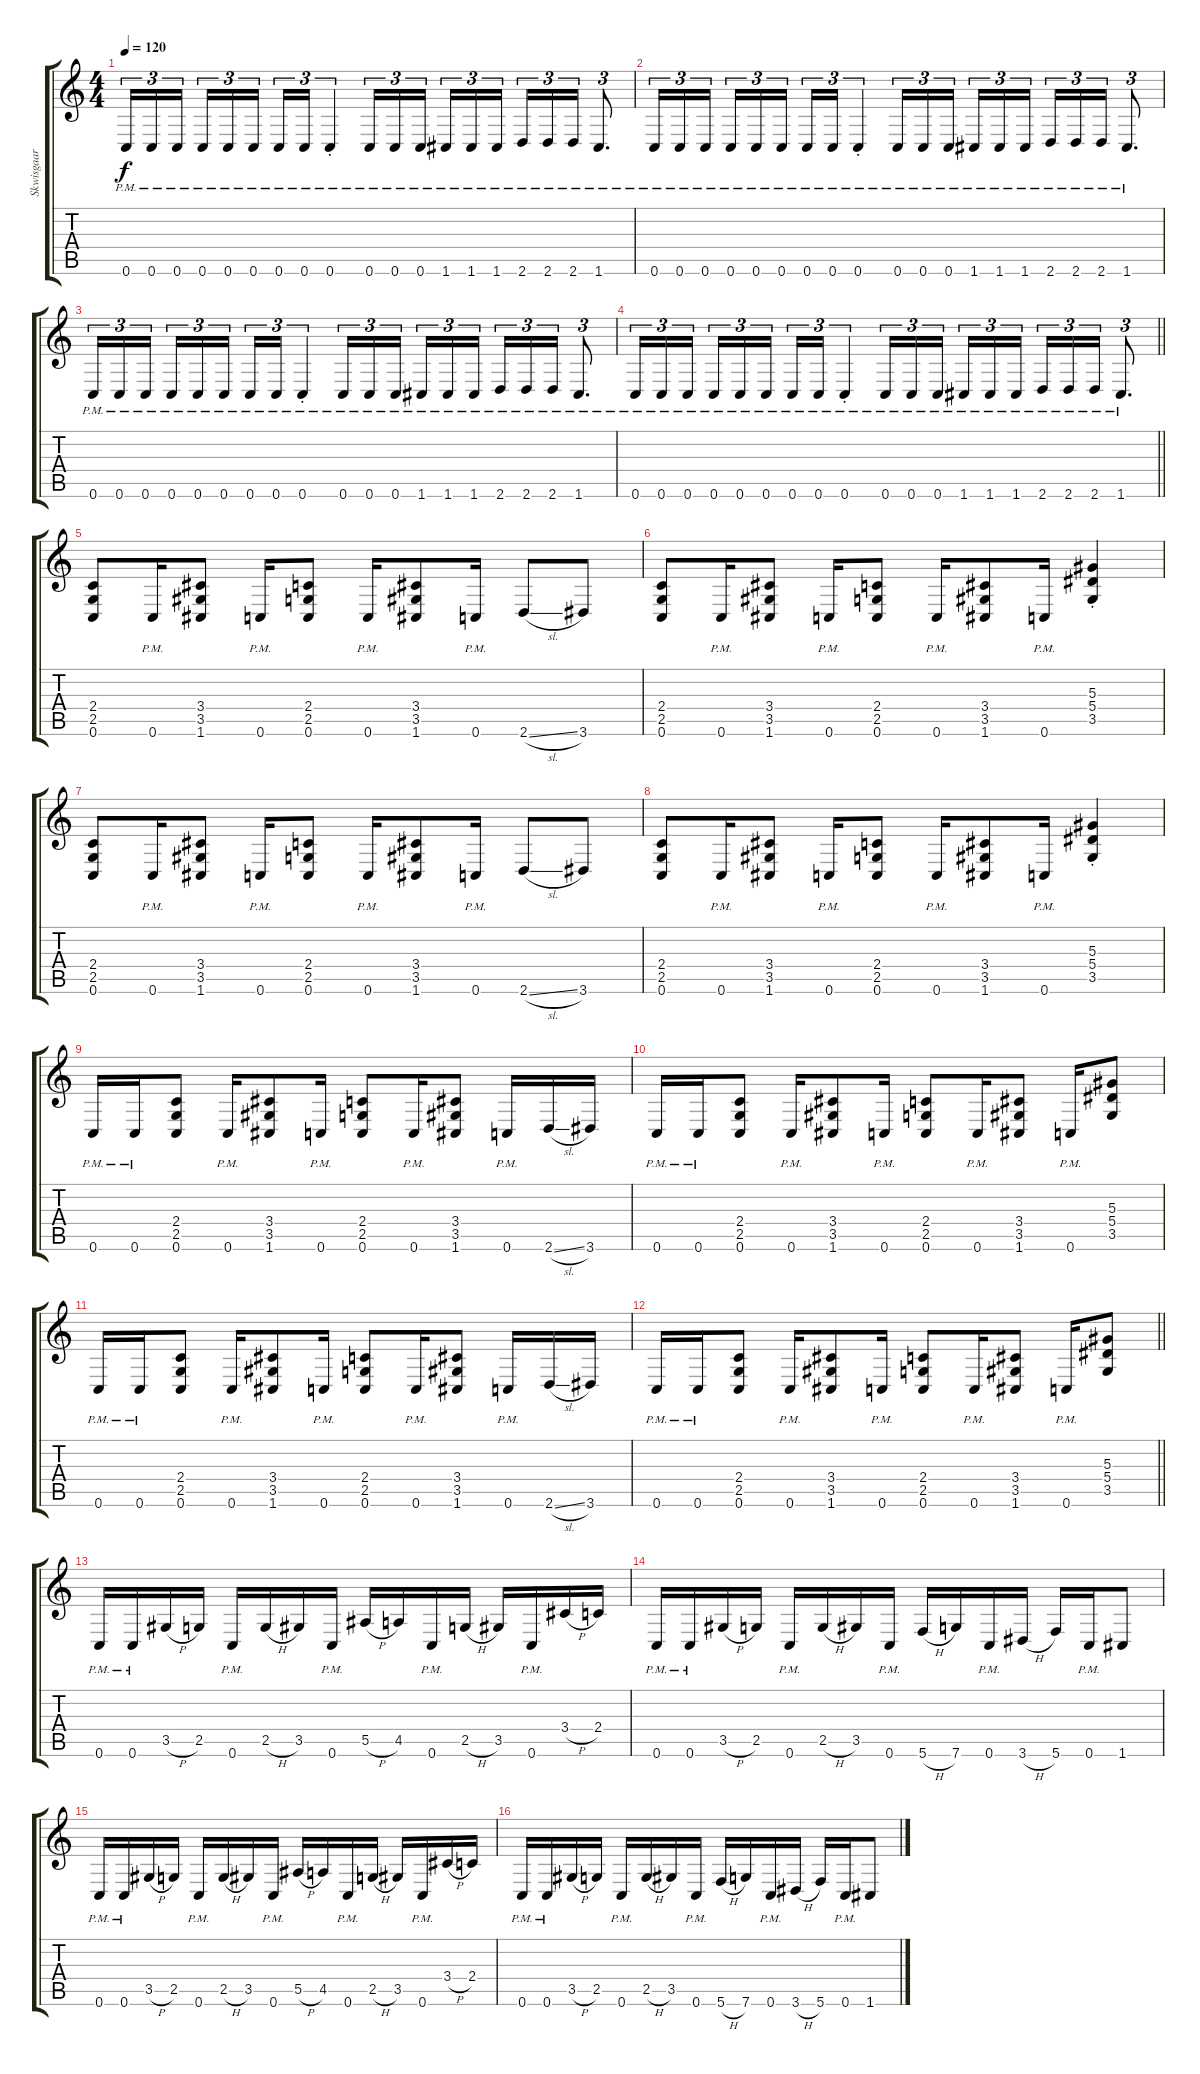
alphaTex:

\track ("Skwisgaar" "Skwisgaar") {instrument distortionguitar}
\staff {score tabs}
\tuning (C4 G3 Eb3 Bb2 F2 C2) {hide}
\ts (4 4)
\tempo 120
\clef g2
\ks c
0.6{pm}.16{tu (3 2) dy f} 0.6{pm}.16{tu (3 2)} 0.6{pm}.16{tu (3 2) beam splitsecondary} 0.6{pm}.16{tu (3 2)} 0.6{pm}.16{tu (3 2)} 0.6{pm}.16{tu (3 2)} 0.6{pm}.16{tu (3 2)} 0.6{pm}.16{tu (3 2)} 0.6{pm st}.4{tu (3 2)} 0.6{pm}.16{tu (3 2)} 0.6{pm}.16{tu (3 2)} 0.6{pm}.16{tu (3 2) beam splitsecondary} 1.6{pm}.16{tu (3 2)} 1.6{pm}.16{tu (3 2)} 1.6{pm}.16{tu (3 2)} 2.6{pm}.16{tu (3 2)} 2.6{pm}.16{tu (3 2)} 2.6{pm}.16{tu (3 2)} 1.6{pm}.8{d tu (3 2)} |
0.6{pm}.16{tu (3 2)} 0.6{pm}.16{tu (3 2)} 0.6{pm}.16{tu (3 2) beam splitsecondary} 0.6{pm}.16{tu (3 2)} 0.6{pm}.16{tu (3 2)} 0.6{pm}.16{tu (3 2)} 0.6{pm}.16{tu (3 2)} 0.6{pm}.16{tu (3 2)} 0.6{pm st}.4{tu (3 2)} 0.6{pm}.16{tu (3 2)} 0.6{pm}.16{tu (3 2)} 0.6{pm}.16{tu (3 2) beam splitsecondary} 1.6{pm}.16{tu (3 2)} 1.6{pm}.16{tu (3 2)} 1.6{pm}.16{tu (3 2)} 2.6{pm}.16{tu (3 2)} 2.6{pm}.16{tu (3 2)} 2.6{pm}.16{tu (3 2)} 1.6{pm}.8{d tu (3 2)} |
0.6{pm}.16{tu (3 2)} 0.6{pm}.16{tu (3 2)} 0.6{pm}.16{tu (3 2) beam splitsecondary} 0.6{pm}.16{tu (3 2)} 0.6{pm}.16{tu (3 2)} 0.6{pm}.16{tu (3 2)} 0.6{pm}.16{tu (3 2)} 0.6{pm}.16{tu (3 2)} 0.6{pm st}.4{tu (3 2)} 0.6{pm}.16{tu (3 2)} 0.6{pm}.16{tu (3 2)} 0.6{pm}.16{tu (3 2) beam splitsecondary} 1.6{pm}.16{tu (3 2)} 1.6{pm}.16{tu (3 2)} 1.6{pm}.16{tu (3 2)} 2.6{pm}.16{tu (3 2)} 2.6{pm}.16{tu (3 2)} 2.6{pm}.16{tu (3 2)} 1.6{pm}.8{d tu (3 2)} |
\barLineRight lightlight
0.6{pm}.16{tu (3 2)} 0.6{pm}.16{tu (3 2)} 0.6{pm}.16{tu (3 2) beam splitsecondary} 0.6{pm}.16{tu (3 2)} 0.6{pm}.16{tu (3 2)} 0.6{pm}.16{tu (3 2)} 0.6{pm}.16{tu (3 2)} 0.6{pm}.16{tu (3 2)} 0.6{pm st}.4{tu (3 2)} 0.6{pm}.16{tu (3 2)} 0.6{pm}.16{tu (3 2)} 0.6{pm}.16{tu (3 2) beam splitsecondary} 1.6{pm}.16{tu (3 2)} 1.6{pm}.16{tu (3 2)} 1.6{pm}.16{tu (3 2)} 2.6{pm}.16{tu (3 2)} 2.6{pm}.16{tu (3 2)} 2.6{pm}.16{tu (3 2)} 1.6{pm}.8{d tu (3 2)} |
(2.4 2.5 0.6).8 0.6{pm}.16 (3.4 3.5 1.6).8 0.6{pm}.16 (2.4 2.5 0.6).8 0.6{pm}.16 (3.4 3.5 1.6).8 0.6{pm}.16 2.6{sl}.8 3.6.8 |
(2.4 2.5 0.6).8 0.6{pm}.16 (3.4 3.5 1.6).8 0.6{pm}.16 (2.4 2.5 0.6).8 0.6{pm}.16 (3.4 3.5 1.6).8 0.6{pm}.16 (5.3{st} 5.4{st} 3.5{st}).4 |
(2.4 2.5 0.6).8 0.6{pm}.16 (3.4 3.5 1.6).8 0.6{pm}.16 (2.4 2.5 0.6).8 0.6{pm}.16 (3.4 3.5 1.6).8 0.6{pm}.16 2.6{sl}.8 3.6.8 |
(2.4 2.5 0.6).8 0.6{pm}.16 (3.4 3.5 1.6).8 0.6{pm}.16 (2.4 2.5 0.6).8 0.6{pm}.16 (3.4 3.5 1.6).8 0.6{pm}.16 (5.3{st} 5.4{st} 3.5{st}).4 |
0.6{pm}.16 0.6{pm}.16 (2.4 2.5 0.6).8 0.6{pm}.16 (3.4 3.5 1.6).8 0.6{pm}.16 (2.4 2.5 0.6).8 0.6{pm}.16 (3.4 3.5 1.6).8 0.6{pm}.16 2.6{sl}.16 3.6.16 |
0.6{pm}.16 0.6{pm}.16 (2.4 2.5 0.6).8 0.6{pm}.16 (3.4 3.5 1.6).8 0.6{pm}.16 (2.4 2.5 0.6).8 0.6{pm}.16 (3.4 3.5 1.6).8 0.6{pm}.16 (5.3 5.4 3.5).8 |
0.6{pm}.16 0.6{pm}.16 (2.4 2.5 0.6).8 0.6{pm}.16 (3.4 3.5 1.6).8 0.6{pm}.16 (2.4 2.5 0.6).8 0.6{pm}.16 (3.4 3.5 1.6).8 0.6{pm}.16 2.6{sl}.16 3.6.16 |
\barLineRight lightlight
0.6{pm}.16 0.6{pm}.16 (2.4 2.5 0.6).8 0.6{pm}.16 (3.4 3.5 1.6).8 0.6{pm}.16 (2.4 2.5 0.6).8 0.6{pm}.16 (3.4 3.5 1.6).8 0.6{pm}.16 (5.3 5.4 3.5).8 |
0.6{pm}.16 0.6{pm}.16 3.5{h}.16 2.5.16 0.6{pm}.16 2.5{h}.16 3.5.16 0.6{pm}.16 5.5{h}.16 4.5.16 0.6{pm}.16 2.5{h}.16 3.5.16 0.6{pm}.16 3.4{h}.16 2.4.16 |
0.6{pm}.16 0.6{pm}.16 3.5{h}.16 2.5.16 0.6{pm}.16 2.5{h}.16 3.5.16 0.6{pm}.16 5.6{h}.16 7.6.16 0.6{pm}.16 3.6{h}.16 5.6.16 0.6{pm}.16 1.6.8 |
0.6{pm}.16 0.6{pm}.16 3.5{h}.16 2.5.16 0.6{pm}.16 2.5{h}.16 3.5.16 0.6{pm}.16 5.5{h}.16 4.5.16 0.6{pm}.16 2.5{h}.16 3.5.16 0.6{pm}.16 3.4{h}.16 2.4.16 |
0.6{pm}.16 0.6{pm}.16 3.5{h}.16 2.5.16 0.6{pm}.16 2.5{h}.16 3.5.16 0.6{pm}.16 5.6{h}.16 7.6.16 0.6{pm}.16 3.6{h}.16 5.6.16 0.6{pm}.16 1.6.8
